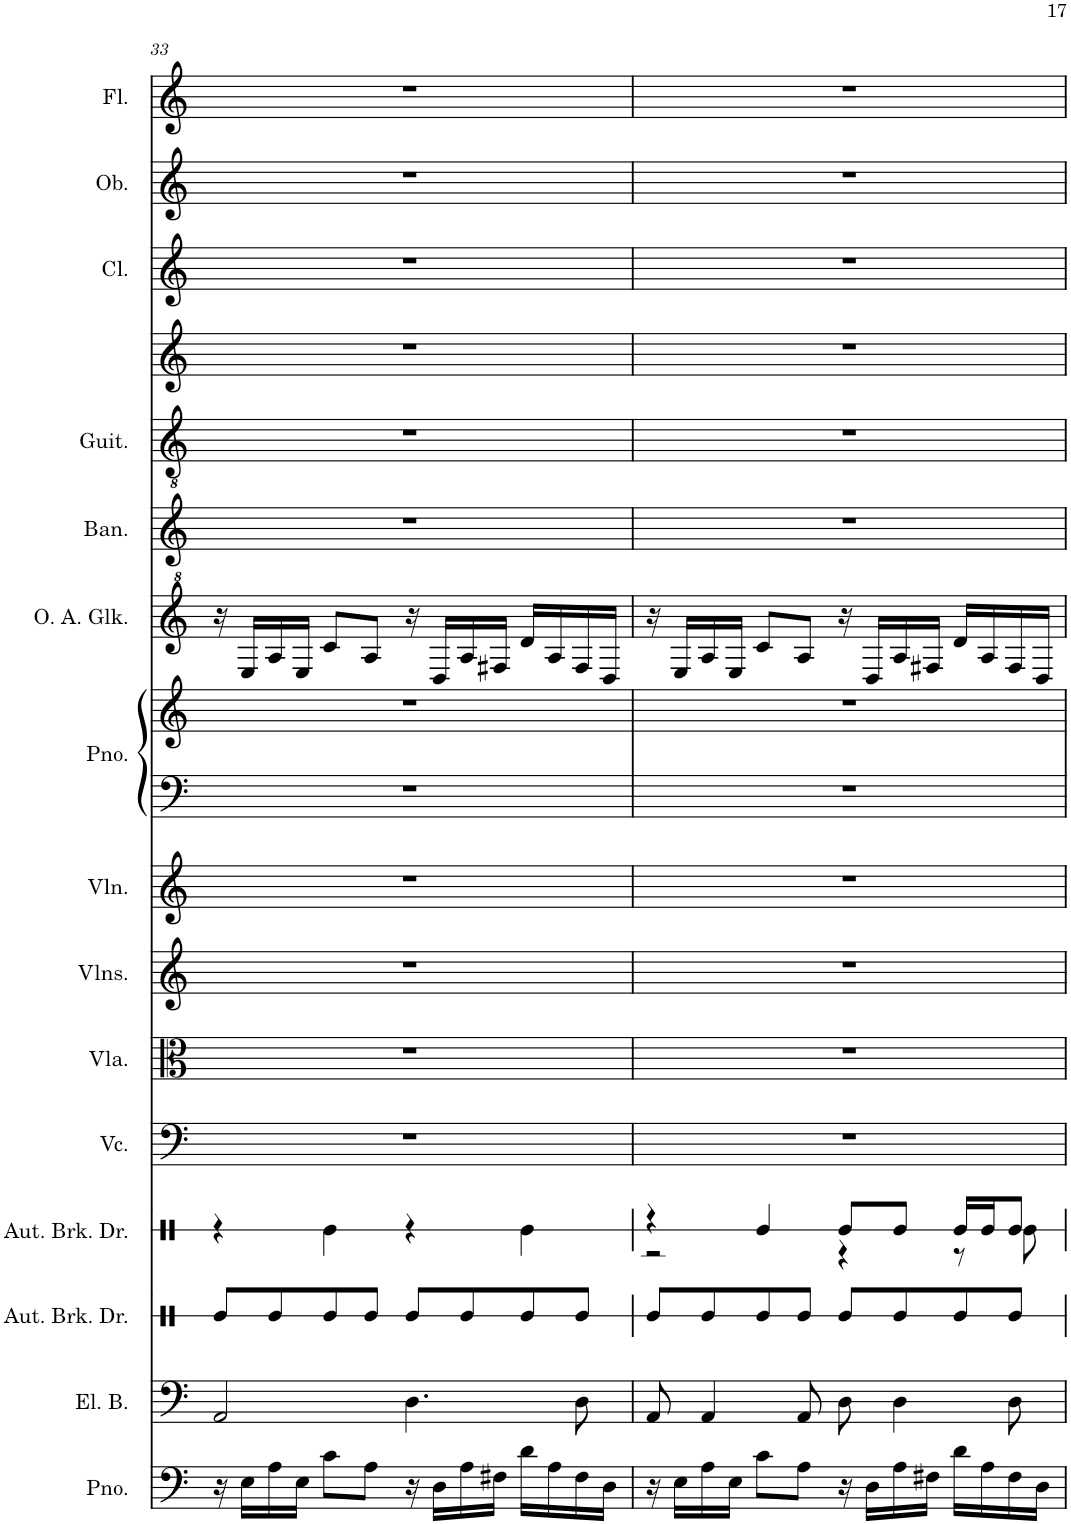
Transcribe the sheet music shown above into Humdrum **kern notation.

**kern	**kern	**kern	**kern	**kern	**kern	**kern	**kern	**kern	**kern	**kern	**kern	**kern	**kern	**kern	**kern	**kern
*part16	*part15	*part14	*part13	*part12	*part11	*part10	*part9	*part8	*part8	*part7	*part6	*part5	*part4	*part3	*part2	*part1
*staff17	*staff16	*staff15	*staff14	*staff13	*staff12	*staff11	*staff10	*staff9	*staff8	*staff7	*staff6	*staff5	*staff4	*staff3	*staff2	*staff1
*I"Piano, Classical Guitar	*I"5-str. Electric Bass	*I"Automobile Brake Drums, Shaker	*I"Automobile Brake Drums, Drumset	*I"Violoncello, Violoncello	*I"Viola, Viola	*I"Violins (section), Violins	*I"Violin, Violin	*I"Piano, Grand Piano	*	*I"Orff Alto Glockenspiel, Harpsichord	*I"Bandoneon	*I"Classical Guitar, Trombone	*I"Harmonica, C Trumpet	*I"Clarinet, Bb Clarinet	*I"Oboe, Oboe	*I"Flute, Flute
*I'Pno.	*I'El. B.	*I'Aut. Brk. Dr.	*I'Aut. Brk. Dr.	*I'Vc.	*I'Vla.	*I'Vlns.	*I'Vln.	*I'Pno.	*	*I'O. A. Glk.	*I'Ban.	*I'Guit.	*I'Hmca	*I'Cl.	*I'Ob.	*I'Fl.
!!LO:PB:g=z
*clefF4	*clefF4	*clefX	*clefX	*clefF4	*clefC3	*clefG2	*clefG2	*clefF4	*clefG2	*clefG^2	*clefG2	*clefGv2	*clefG2	*clefG2	*clefG2	*clefG2
*	*Trd7c12	*	*	*	*	*	*	*	*	*	*	*	*	*Trd1c2	*	*
*k[]	*k[]	*k[]	*k[]	*k[]	*k[]	*k[]	*k[]	*k[]	*k[]	*k[]	*k[]	*k[]	*k[]	*k[]	*k[]	*k[]
*M4/4	*M4/4	*M4/4	*M4/4	*M4/4	*M4/4	*M4/4	*M4/4	*M4/4	*M4/4	*M4/4	*M4/4	*M4/4	*M4/4	*M4/4	*M4/4	*M4/4
=33	=33	=33	=33	=33	=33	=33	=33	=33	=33	=33	=33	=33	=33	=33	=33	=33
16r	2AA/	8Re/L	4r	1r	1r	1r	1r	1r	1r	16r	1r	1r	1r	1r	1r	1r
16E\LL	.	.	.	.	.	.	.	.	.	16e/LL	.	.	.	.	.	.
16A\	.	8Re/	.	.	.	.	.	.	.	16a/	.	.	.	.	.	.
16E\JJ	.	.	.	.	.	.	.	.	.	16e/JJ	.	.	.	.	.	.
8c\L	.	8Re/	4Re\	.	.	.	.	.	.	8cc/L	.	.	.	.	.	.
8A\J	.	8Re/J	.	.	.	.	.	.	.	8a/J	.	.	.	.	.	.
16r	4.D\	8Re/L	4r	.	.	.	.	.	.	16r	.	.	.	.	.	.
16D\LL	.	.	.	.	.	.	.	.	.	16d/LL	.	.	.	.	.	.
16A\	.	8Re/	.	.	.	.	.	.	.	16a/	.	.	.	.	.	.
16F#X\JJ	.	.	.	.	.	.	.	.	.	16f#X/JJ	.	.	.	.	.	.
16d\LL	.	8Re/	4Re\	.	.	.	.	.	.	16dd/LL	.	.	.	.	.	.
16A\	.	.	.	.	.	.	.	.	.	16a/	.	.	.	.	.	.
16F#\	8D\	8Re/J	.	.	.	.	.	.	.	16f#/	.	.	.	.	.	.
16D\JJ	.	.	.	.	.	.	.	.	.	16d/JJ	.	.	.	.	.	.
=34	=34	=34	=34	=34	=34	=34	=34	=34	=34	=34	=34	=34	=34	=34	=34	=34
*	*	*	*^	*	*	*	*	*	*	*	*	*	*	*	*	*
16r	8AA/	8Re/L	4r	2r	1r	1r	1r	1r	1r	1r	16r	1r	1r	1r	1r	1r	1r
16E\LL	.	.	.	.	.	.	.	.	.	.	16e/LL	.	.	.	.	.	.
16A\	4AA/	8Re/	.	.	.	.	.	.	.	.	16a/	.	.	.	.	.	.
16E\JJ	.	.	.	.	.	.	.	.	.	.	16e/JJ	.	.	.	.	.	.
8c\L	.	8Re/	4Re/	.	.	.	.	.	.	.	8cc/L	.	.	.	.	.	.
8A\J	8AA/	8Re/J	.	.	.	.	.	.	.	.	8a/J	.	.	.	.	.	.
16r	8D\	8Re/L	8Re/L	4r	.	.	.	.	.	.	16r	.	.	.	.	.	.
16D\LL	.	.	.	.	.	.	.	.	.	.	16d/LL	.	.	.	.	.	.
16A\	4D\	8Re/	8Re/J	.	.	.	.	.	.	.	16a/	.	.	.	.	.	.
16F#X\JJ	.	.	.	.	.	.	.	.	.	.	16f#X/JJ	.	.	.	.	.	.
16d\LL	.	8Re/	16Re/LL	8r	.	.	.	.	.	.	16dd/LL	.	.	.	.	.	.
16A\	.	.	16Re/J	.	.	.	.	.	.	.	16a/	.	.	.	.	.	.
16F#\	8D\	8Re/J	8Re/J	8Re\	.	.	.	.	.	.	16f#/	.	.	.	.	.	.
16D\JJ	.	.	.	.	.	.	.	.	.	.	16d/JJ	.	.	.	.	.	.
*	*	*	*v	*v	*	*	*	*	*	*	*	*	*	*	*	*	*
=	=	=	=	=	=	=	=	=	=	=	=	=	=	=	=	=
*-	*-	*-	*-	*-	*-	*-	*-	*-	*-	*-	*-	*-	*-	*-	*-	*-
